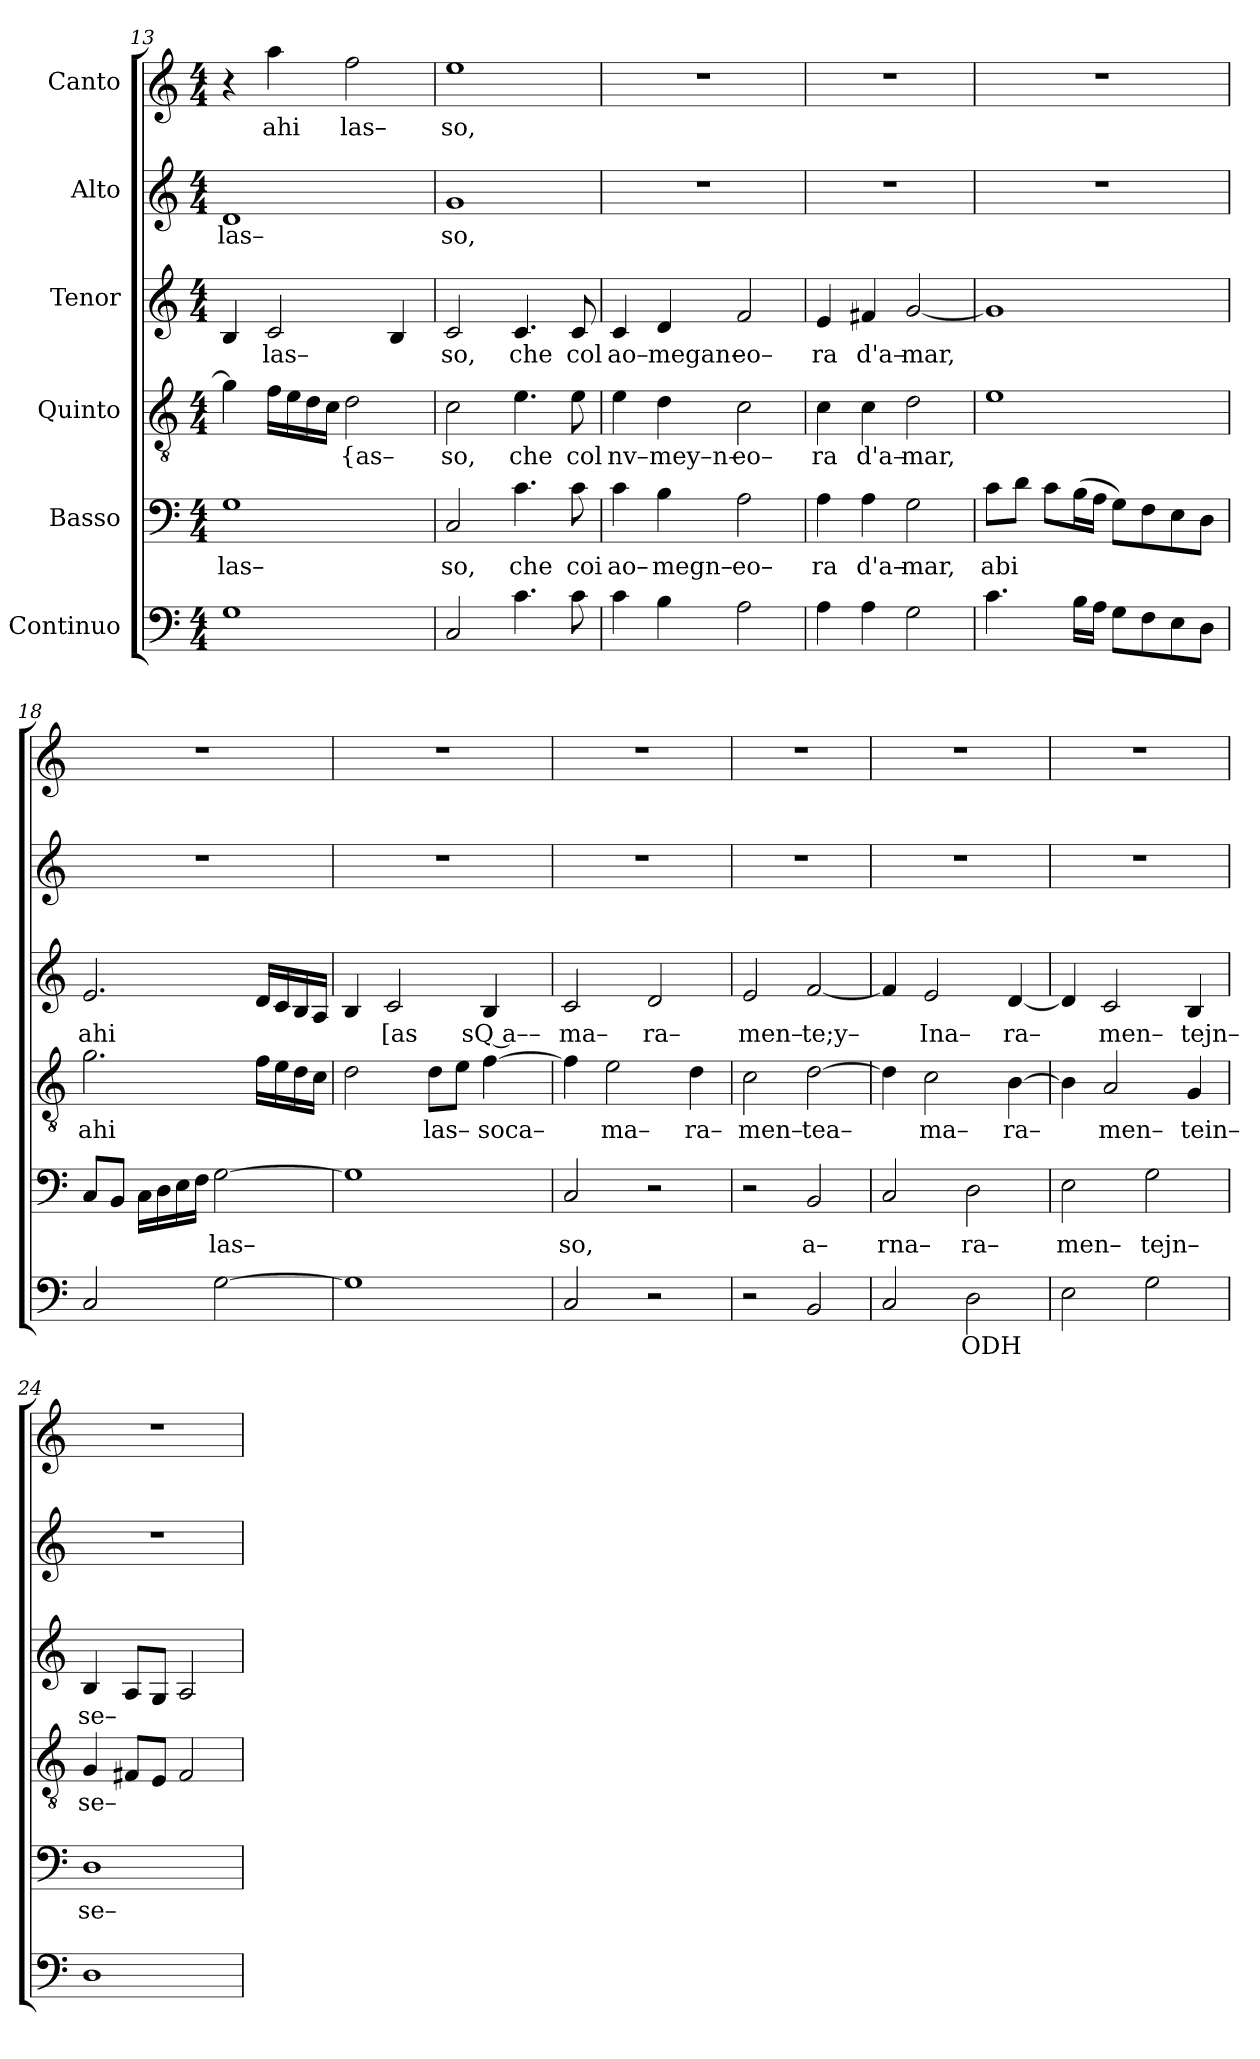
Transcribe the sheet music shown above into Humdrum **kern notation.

**kern	**text	**kern	**text	**kern	**text	**kern	**text	**kern	**text	**kern	**text
*part6	*part6	*part5	*part5	*part4	*part4	*part3	*part3	*part2	*part2	*part1	*part1
*staff6	*staff6	*staff5	*staff5	*staff4	*staff4	*staff3	*staff3	*staff2	*staff2	*staff1	*staff1
*I"Continuo	*	*I"Basso	*	*I"Quinto	*	*I"Tenor	*	*I"Alto	*	*I"Canto	*
*clefF4	*	*clefF4	*	*clefGv2	*	*clefG2	*	*clefG2	*	*clefG2	*
*k[]	*	*k[]	*	*k[]	*	*k[]	*	*k[]	*	*k[]	*
*M4/4	*	*M4/4	*	*M4/4	*	*M4/4	*	*M4/4	*	*M4/4	*
=13	=13	=13	=13	=13	=13	=13	=13	=13	=13	=13	=13
!	!	!	!LO:LY:b	!	!	!	!	!	!LO:LY:b	!	!
1G	.	1G	las–	4g\]	.	4B/	.	1d	las–	4r	.
!	!	!	!	!	!	!	!LO:LY:b	!	!	!	!LO:LY:b
.	.	.	.	16f\LL	.	2c/	las–	.	.	4aa\	ahi
.	.	.	.	16e\	.	.	.	.	.	.	.
.	.	.	.	16d\	.	.	.	.	.	.	.
.	.	.	.	16c\JJ	.	.	.	.	.	.	.
!	!	!	!	!	!LO:LY:b	!	!	!	!	!	!LO:LY:b
.	.	.	.	2d\	{as–	.	.	.	.	2ff\	las–
.	.	.	.	.	.	4B/	.	.	.	.	.
=14	=14	=14	=14	=14	=14	=14	=14	=14	=14	=14	=14
!	!	!	!LO:LY:b	!	!LO:LY:b	!	!LO:LY:b	!	!LO:LY:b	!	!LO:LY:b
2C/	.	2C/	so,	2c\	so,	2c/	so,	1g	so,	1ee	so,
!	!	!	!LO:LY:b	!	!LO:LY:b	!	!LO:LY:b	!	!	!	!
4.c\	.	4.c\	che	4.e\	che	4.c/	che	.	.	.	.
!	!	!	!LO:LY:b	!	!LO:LY:b	!	!LO:LY:b	!	!	!	!
8c\	.	8c\	coi	8e\	col	8c/	col	.	.	.	.
=15	=15	=15	=15	=15	=15	=15	=15	=15	=15	=15	=15
!	!	!	!LO:LY:b	!	!LO:LY:b	!	!LO:LY:b	!	!	!	!
4c\	.	4c\	ao–	4e\	nv–	4c/	ao–	1r	.	1r	.
!	!	!	!LO:LY:b	!	!LO:LY:b	!	!LO:LY:b	!	!	!	!
4B\	.	4B\	megn–	4d\	mey–n–	4d/	megan–	.	.	.	.
!	!	!	!LO:LY:b	!	!LO:LY:b	!	!LO:LY:b	!	!	!	!
2A\	.	2A\	eo–	2c\	eo–	2f/	eo–	.	.	.	.
=16	=16	=16	=16	=16	=16	=16	=16	=16	=16	=16	=16
!	!	!	!LO:LY:b	!	!LO:LY:b	!	!LO:LY:b	!	!	!	!
4A\	.	4A\	ra	4c\	ra	4e/	ra	1r	.	1r	.
!	!	!	!LO:LY:b	!	!LO:LY:b	!	!LO:LY:b	!	!	!	!
4A\	.	4A\	d'a–	4c\	d'a–	4f#X/	d'a–	.	.	.	.
!	!	!	!LO:LY:b	!	!LO:LY:b	!	!LO:LY:b	!	!	!	!
2G\	.	2G\	mar,	2d\	mar,	[2g/	mar,	.	.	.	.
=17	=17	=17	=17	=17	=17	=17	=17	=17	=17	=17	=17
!	!	!	!LO:LY:b	!	!	!	!	!	!	!	!
4.c\	.	8c\L	abi	1e	.	1g]	.	1r	.	1r	.
.	.	8d\J	.	.	.	.	.	.	.	.	.
.	.	8c\L	.	.	.	.	.	.	.	.	.
16B\LL	.	(>16B\L	.	.	.	.	.	.	.	.	.
16A\JJ	.	16A\JJ	.	.	.	.	.	.	.	.	.
8G\L	.	8G\L)	.	.	.	.	.	.	.	.	.
8F\	.	8F\	.	.	.	.	.	.	.	.	.
8E\	.	8E\	.	.	.	.	.	.	.	.	.
8D\J	.	8D\J	.	.	.	.	.	.	.	.	.
=18	=18	=18	=18	=18	=18	=18	=18	=18	=18	=18	=18
!	!	!	!	!	!LO:LY:b	!	!LO:LY:b	!	!	!	!
2C/	.	8C/L	.	2.g\	ahi	2.e/	ahi	1r	.	1r	.
.	.	8BB/J	.	.	.	.	.	.	.	.	.
.	.	16C\LL	.	.	.	.	.	.	.	.	.
.	.	16D\	.	.	.	.	.	.	.	.	.
.	.	16E\	.	.	.	.	.	.	.	.	.
.	.	16F\JJ	.	.	.	.	.	.	.	.	.
!	!	!	!LO:LY:b	!	!	!	!	!	!	!	!
[2G\	.	[2G\	las–	.	.	.	.	.	.	.	.
.	.	.	.	16f\LL	.	16d/LL	.	.	.	.	.
.	.	.	.	16e\	.	16c/	.	.	.	.	.
.	.	.	.	16d\	.	16B/	.	.	.	.	.
.	.	.	.	16c\JJ	.	16A/JJ	.	.	.	.	.
=19	=19	=19	=19	=19	=19	=19	=19	=19	=19	=19	=19
1G]	.	1G]	.	2d\	.	4B/	.	1r	.	1r	.
!	!	!	!	!	!	!	!LO:LY:b	!	!	!	!
.	.	.	.	.	.	2c/	[as	.	.	.	.
!	!	!	!	!	!LO:LY:b	!	!	!	!	!	!
.	.	.	.	8d\L	las–	.	.	.	.	.	.
.	.	.	.	8e\J	.	.	.	.	.	.	.
!	!	!	!	!	!LO:LY:b	!	!LO:LY:b	!	!	!	!
.	.	.	.	[4f\	soca–	4B/	sQ a––	.	.	.	.
=20	=20	=20	=20	=20	=20	=20	=20	=20	=20	=20	=20
!	!	!	!LO:LY:b	!	!	!	!LO:LY:b	!	!	!	!
2C/	.	2C/	so,	4f\]	.	2c/	ma–	1r	.	1r	.
!	!	!	!	!	!LO:LY:b	!	!	!	!	!	!
.	.	.	.	2e\	ma–	.	.	.	.	.	.
!	!	!	!	!	!	!	!LO:LY:b	!	!	!	!
2r	.	2r	.	.	.	2d/	ra–	.	.	.	.
!	!	!	!	!	!LO:LY:b	!	!	!	!	!	!
.	.	.	.	4d\	ra–	.	.	.	.	.	.
=21	=21	=21	=21	=21	=21	=21	=21	=21	=21	=21	=21
!	!	!	!	!	!LO:LY:b	!	!LO:LY:b	!	!	!	!
2r	.	2r	.	2c\	men–	2e/	men–	1r	.	1r	.
!	!	!	!LO:LY:b	!	!LO:LY:b	!	!LO:LY:b	!	!	!	!
2BB/	.	2BB/	a–	[2d\	tea–	[2f/	te;y–	.	.	.	.
=22	=22	=22	=22	=22	=22	=22	=22	=22	=22	=22	=22
!	!	!	!LO:LY:b	!	!	!	!	!	!	!	!
2C/	.	2C/	rna–	4d\]	.	4f/]	.	1r	.	1r	.
!	!	!	!	!	!LO:LY:b	!	!LO:LY:b	!	!	!	!
.	.	.	.	2c\	ma–	2e/	Ina–	.	.	.	.
!	!LO:LY:b	!	!LO:LY:b	!	!	!	!	!	!	!	!
2D\	ODH	2D\	ra–	.	.	.	.	.	.	.	.
!	!	!	!	!	!LO:LY:b	!	!LO:LY:b	!	!	!	!
.	.	.	.	[4B\	ra–	[4d/	ra–	.	.	.	.
=23	=23	=23	=23	=23	=23	=23	=23	=23	=23	=23	=23
!	!	!	!LO:LY:b	!	!	!	!	!	!	!	!
2E\	.	2E\	men–	4B\]	.	4d/]	.	1r	.	1r	.
!	!	!	!	!	!LO:LY:b	!	!LO:LY:b	!	!	!	!
.	.	.	.	2A/	men–	2c/	men–	.	.	.	.
!	!	!	!LO:LY:b	!	!	!	!	!	!	!	!
2G\	.	2G\	tejn–	.	.	.	.	.	.	.	.
!	!	!	!	!	!LO:LY:b	!	!LO:LY:b	!	!	!	!
.	.	.	.	4G/	tein–	4B/	tejn–	.	.	.	.
=24	=24	=24	=24	=24	=24	=24	=24	=24	=24	=24	=24
!	!	!	!LO:LY:b	!	!LO:LY:b	!	!LO:LY:b	!	!	!	!
1D	.	1D	se–	4G/	se–	4B/	se–	1r	.	1r	.
.	.	.	.	8F#X/L	.	8A/L	.	.	.	.	.
.	.	.	.	8E/J	.	8G/J	.	.	.	.	.
.	.	.	.	2F#/	.	2A/	.	.	.	.	.
=	=	=	=	=	=	=	=	=	=	=	=
*-	*-	*-	*-	*-	*-	*-	*-	*-	*-	*-	*-
